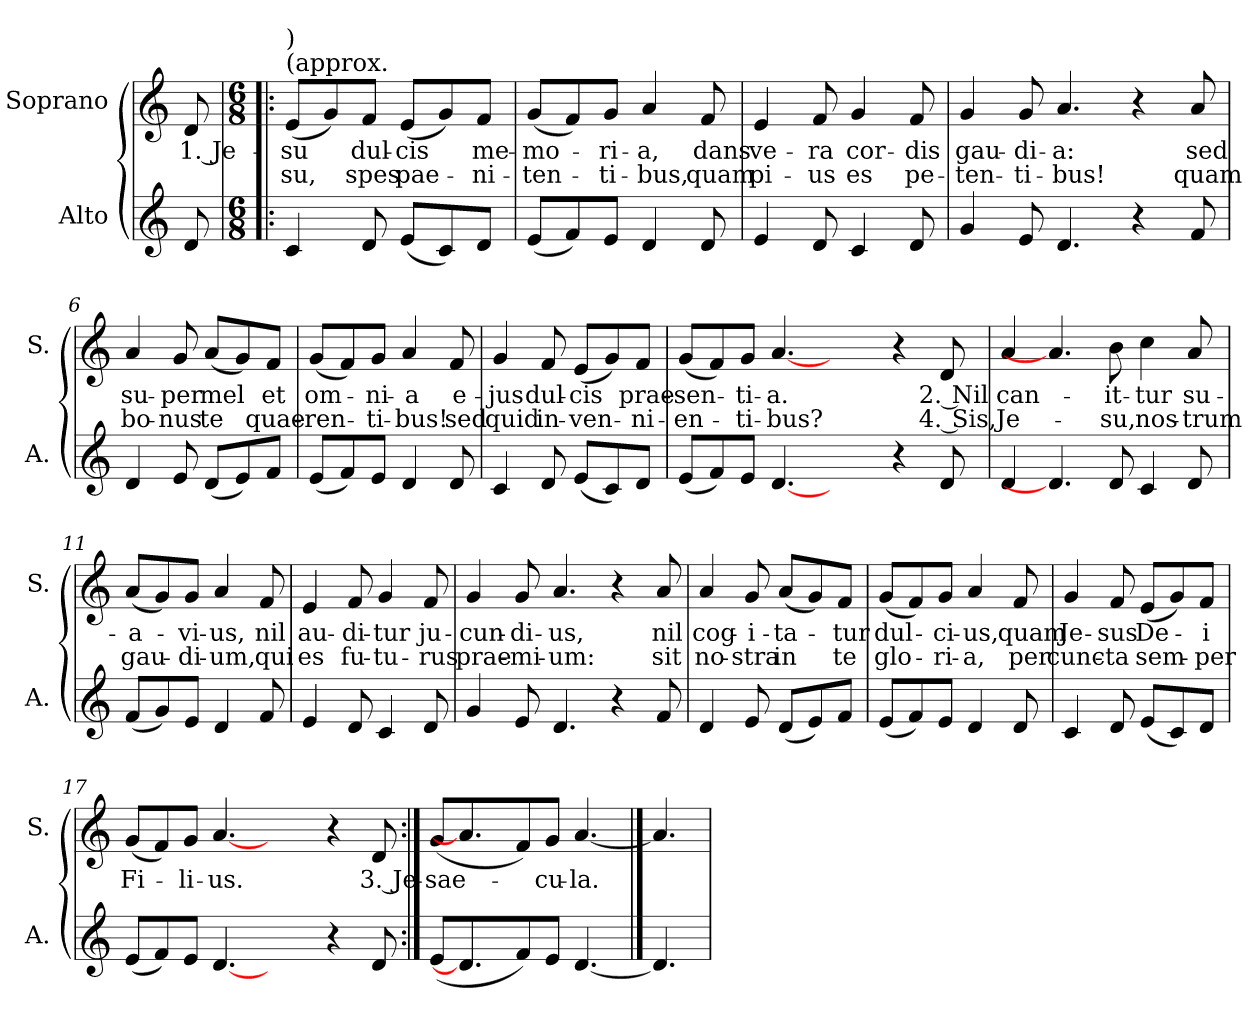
**kern	**kern	**text	**text
*part2	*part1	*part1	*part1
*staff2	*staff1	*staff1	*staff1
*I"Alto	*I"Soprano	*	*
*I'A.	*I'S.	*	*
*clefG2	*clefG2	*	*
*k[]	*k[]	*	*
=1	=1	=1	=1
!	!	!LO:LY:b	!
8d/	8d/	1. Je-	.
=2!|:	=2!|:	=2!|:	=2!|:
*M6/8	*M6/8	*	*
*	*MM78	*	*
!	!LO:TX:a:t=(approx.	!	!
!	!LO:TX:a:t=)	!	!
!	!	!LO:LY:b	!LO:LY:b
4c/	(8e/L	-su	-su,
.	8g/)	.	.
!	!	!LO:LY:b	!LO:LY:b
8d/	8f/J	dul-	spes
!	!	!LO:LY:b	!LO:LY:b
(8e/L	(8e/L	-cis	pae-
8c/)	8g/)	.	.
!	!	!LO:LY:b	!LO:LY:b
8d/J	8f/J	me-	-ni-
=3'	=3'	=3'	=3'
!	!	!LO:LY:b	!LO:LY:b
(8e/L	(8g/L	-mo-	-ten-
8f/)	8f/)	.	.
!	!	!LO:LY:b	!LO:LY:b
8e/J	8g/J	-ri-	-ti-
!	!	!LO:LY:b	!LO:LY:b
4d/	4a/	-a,	-bus,
!	!	!LO:LY:b	!LO:LY:b
8d/	8f/	dans	quam
=4'	=4'	=4'	=4'
!	!	!LO:LY:b	!LO:LY:b
4e/	4e/	ve-	pi-
!	!	!LO:LY:b	!LO:LY:b
8d/	8f/	-ra	-us
!	!	!LO:LY:b	!LO:LY:b
4c/	4g/	cor-	es
!	!	!LO:LY:b	!LO:LY:b
8d/	8f/	-dis	pe-
=5'	=5'	=5'	=5'
!	!	!LO:LY:b	!LO:LY:b
4g/	4g/	gau-	-ten-
!	!	!LO:LY:b	!LO:LY:b
8e/	8g/	-di-	-ti-
!	!	!LO:LY:b	!LO:LY:b
4.d/	4.a/	-a:	-bus!
4r	4r	.	.
!	!	!LO:LY:b	!LO:LY:b
8f/	8a/	sed	quam
!!LO:LB:g=z
=6'	=6'	=6'	=6'
!	!	!LO:LY:b	!LO:LY:b
4d/	4a/	su-	bo-
!	!	!LO:LY:b	!LO:LY:b
8e/	8g/	-per	-nus
!	!	!LO:LY:b	!LO:LY:b
(8d/L	(8a/L	mel	te
8e/)	8g/)	.	.
!	!	!LO:LY:b	!LO:LY:b
8f/J	8f/J	et	quae-
=7'	=7'	=7'	=7'
!	!	!LO:LY:b	!LO:LY:b
(8e/L	(8g/L	om-	-ren-
8f/)	8f/)	.	.
!	!	!LO:LY:b	!LO:LY:b
8e/J	8g/J	-ni-	-ti-
!	!	!LO:LY:b	!LO:LY:b
4d/	4a/	-a	-bus!
!	!	!LO:LY:b	!LO:LY:b
8d/	8f/	e-	sed
=8'	=8'	=8'	=8'
!	!	!LO:LY:b	!LO:LY:b
4c/	4g/	-jus	quid
!	!	!LO:LY:b	!LO:LY:b
8d/	8f/	dul-	in-
!	!	!LO:LY:b	!LO:LY:b
(8e/L	(8e/L	-cis	-ven-
8c/)	8g/)	.	.
!	!	!LO:LY:b	!LO:LY:b
8d/J	8f/J	prae-	-ni-
=9'	=9'	=9'	=9'
!	!	!LO:LY:b	!LO:LY:b
(8e/L	(8g/L	-sen-	-en-
8f/)	8f/)	.	.
!	!	!LO:LY:b	!LO:LY:b
8e/J	8g/J	-ti-	-ti-
!	!	!LO:LY:b	!LO:LY:b
[4.d/	[4.a/	-a.	-bus?
4.ryy	4.ryy	.	.
4r	4r	.	.
!	!	!LO:LY:b	!LO:LY:b
8d/	8d/	2. Nil	4. Sis,
!!LO:LB:g=z
=10'	=10'	=10'	=10'
!	!	!LO:LY:b	!LO:LY:b
4d/	4a/	can-	Je-
4.d/]	4.a/]	.	.
!	!	!LO:LY:b	!LO:LY:b
8d/	8b\	-it-	-su,
!	!	!LO:LY:b	!LO:LY:b
4c/	4cc\	-tur	nos-
!	!	!LO:LY:b	!LO:LY:b
8d/	8a/	su-	-trum
=11'	=11'	=11'	=11'
!	!	!LO:LY:b	!LO:LY:b
(8f/L	(8a/L	-a-	gau-
8g/)	8g/)	.	.
!	!	!LO:LY:b	!LO:LY:b
8e/J	8g/J	-vi-	-di-
!	!	!LO:LY:b	!LO:LY:b
4d/	4a/	-us,	-um,
!	!	!LO:LY:b	!LO:LY:b
8f/	8f/	nil	qui
=12'	=12'	=12'	=12'
!	!	!LO:LY:b	!LO:LY:b
4e/	4e/	au-	es
!	!	!LO:LY:b	!LO:LY:b
8d/	8f/	-di-	fu-
!	!	!LO:LY:b	!LO:LY:b
4c/	4g/	-tur	-tu-
!	!	!LO:LY:b	!LO:LY:b
8d/	8f/	ju-	-rus
=13'	=13'	=13'	=13'
!	!	!LO:LY:b	!LO:LY:b
4g/	4g/	-cun-	prae-
!	!	!LO:LY:b	!LO:LY:b
8e/	8g/	-di-	-mi-
!	!	!LO:LY:b	!LO:LY:b
4.d/	4.a/	-us,	-um:
4r	4r	.	.
!	!	!LO:LY:b	!LO:LY:b
8f/	8a/	nil	sit
=14'	=14'	=14'	=14'
!	!	!LO:LY:b	!LO:LY:b
4d/	4a/	cog-	no-
!	!	!LO:LY:b	!LO:LY:b
8e/	8g/	-i-	-stra
!	!	!LO:LY:b	!LO:LY:b
(8d/L	(8a/L	-ta-	in
8e/)	8g/)	.	.
!	!	!LO:LY:b	!LO:LY:b
8f/J	8f/J	-tur	te
!!LO:LB:g=z
=15'	=15'	=15'	=15'
!	!	!LO:LY:b	!LO:LY:b
(8e/L	(8g/L	dul-	glo-
8f/)	8f/)	.	.
!	!	!LO:LY:b	!LO:LY:b
8e/J	8g/J	-ci-	-ri-
!	!	!LO:LY:b	!LO:LY:b
4d/	4a/	-us,	-a,
!	!	!LO:LY:b	!LO:LY:b
8d/	8f/	quam	per
=16'	=16'	=16'	=16'
!	!	!LO:LY:b	!LO:LY:b
4c/	4g/	Je-	cunc-
!	!	!LO:LY:b	!LO:LY:b
8d/	8f/	-sus	-ta
!	!	!LO:LY:b	!LO:LY:b
(8e/L	(8e/L	De-	sem-
8c/)	8g/)	.	.
!	!	!LO:LY:b	!LO:LY:b
8d/J	8f/J	-i	-per
=17'	=17'	=17'	=17'
!	!	!LO:LY:b	!
(8e/L	(8g/L	Fi-	.
8f/)	8f/)	.	.
!	!	!LO:LY:b	!
8e/J	8g/J	-li-	.
!	!	!LO:LY:b	!
[4.d/	[4.a/	-us.	.
4.ryy	4.ryy	.	.
4r	4r	.	.
!	!	!LO:LY:b	!
8d/	8d/	3. Je-	.
=18:|!	=18:|!	=18:|!	=18:|!
!	!	!LO:LY:b	!
(8e/L	(8g/L	-sae-	.
4.d/]	4.a/]	.	.
8f/)	8f/)	.	.
!	!	!LO:LY:b	!
8e/J	8g/J	-cu-	.
!	!	!LO:LY:b	!
[4.d/	[4.a/	-la.	.
==19	==19	==19	==19
4.d/]	4.a/]	.	.
=	=	=	=
*-	*-	*-	*-
